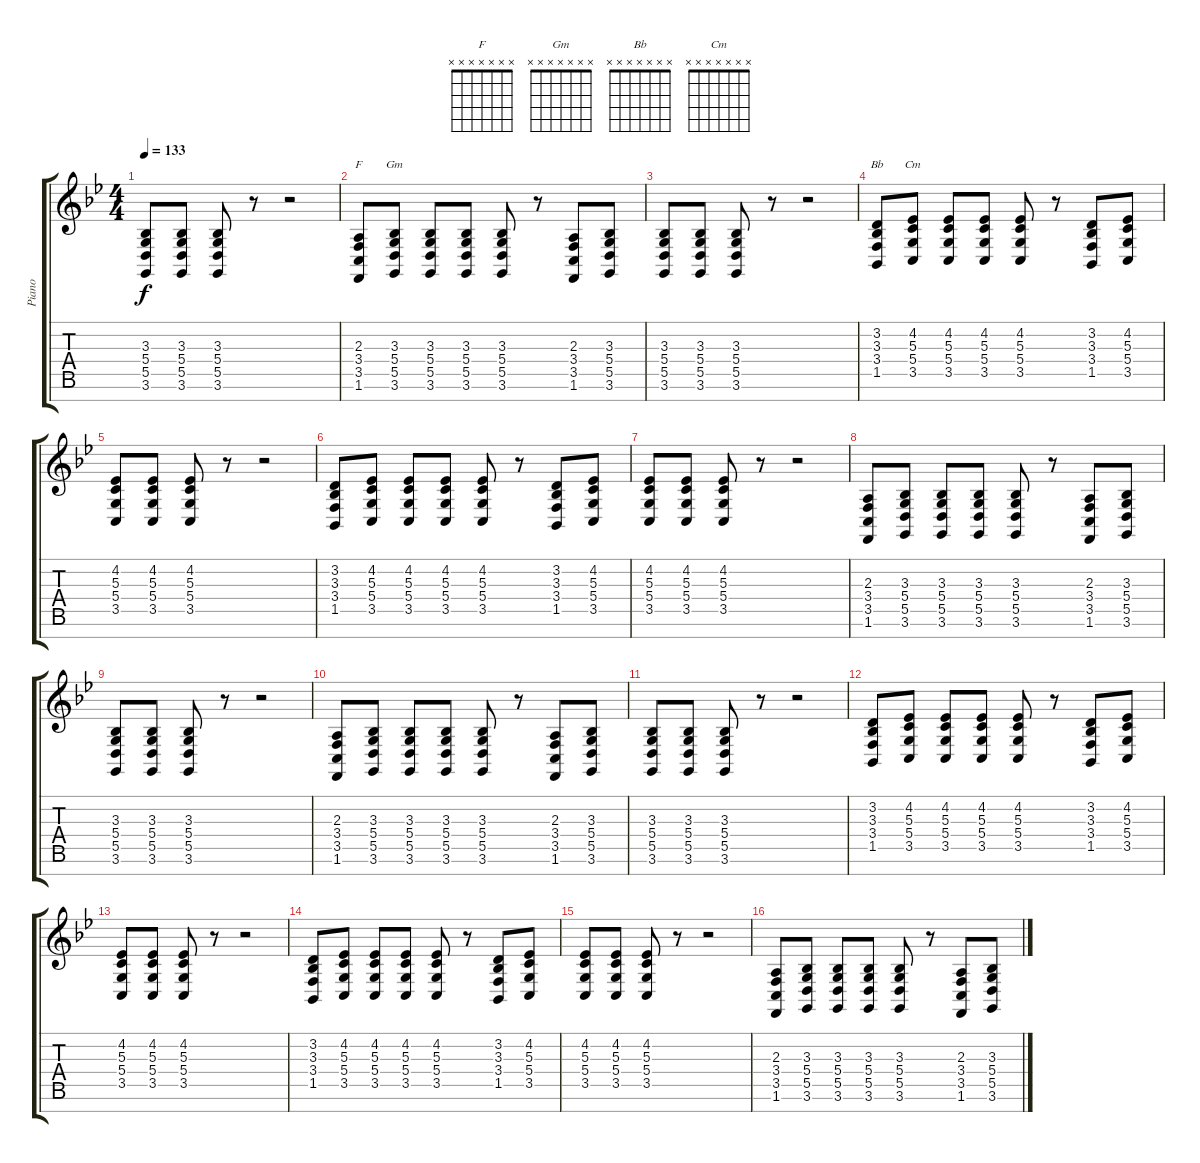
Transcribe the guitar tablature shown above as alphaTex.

\track ("Piano" "Piano") {instrument acousticgrandpiano}
\staff {score tabs}
\tuning (E4 B3 G3 D3 A2 E2 B1) {hide}
\chord ("F" x x x x x x x)
\chord ("Gm" x x x x x x x)
\chord ("Bb" x x x x x x x)
\chord ("Cm" x x x x x x x)
\ts (4 4)
\tempo 133
\clef g2
\ks bb
(3.3 5.4 5.5 3.6).8{dy f} (3.3 5.4 5.5 3.6).8 (3.3 5.4 5.5 3.6).8 r.8 r.2 |
(2.3 3.4 3.5 1.6).8{ch "F"} (3.3 5.4 5.5 3.6).8{ch "Gm"} (3.3 5.4 5.5 3.6).8 (3.3 5.4 5.5 3.6).8 (3.3 5.4 5.5 3.6).8 r.8 (2.3 3.4 3.5 1.6).8 (3.3 5.4 5.5 3.6).8 |
(3.3 5.4 5.5 3.6).8 (3.3 5.4 5.5 3.6).8 (3.3 5.4 5.5 3.6).8 r.8 r.2 |
(3.2 3.3 3.4 1.5).8{ch "Bb"} (4.2 5.3 5.4 3.5).8{ch "Cm"} (4.2 5.3 5.4 3.5).8 (4.2 5.3 5.4 3.5).8 (4.2 5.3 5.4 3.5).8 r.8 (3.2 3.3 3.4 1.5).8 (4.2 5.3 5.4 3.5).8 |
(4.2 5.3 5.4 3.5).8 (4.2 5.3 5.4 3.5).8 (4.2 5.3 5.4 3.5).8 r.8 r.2 |
(3.2 3.3 3.4 1.5).8 (4.2 5.3 5.4 3.5).8 (4.2 5.3 5.4 3.5).8 (4.2 5.3 5.4 3.5).8 (4.2 5.3 5.4 3.5).8 r.8 (3.2 3.3 3.4 1.5).8 (4.2 5.3 5.4 3.5).8 |
(4.2 5.3 5.4 3.5).8 (4.2 5.3 5.4 3.5).8 (4.2 5.3 5.4 3.5).8 r.8 r.2 |
(2.3 3.4 3.5 1.6).8 (3.3 5.4 5.5 3.6).8 (3.3 5.4 5.5 3.6).8 (3.3 5.4 5.5 3.6).8 (3.3 5.4 5.5 3.6).8 r.8 (2.3 3.4 3.5 1.6).8 (3.3 5.4 5.5 3.6).8 |
(3.3 5.4 5.5 3.6).8 (3.3 5.4 5.5 3.6).8 (3.3 5.4 5.5 3.6).8 r.8 r.2 |
(2.3 3.4 3.5 1.6).8 (3.3 5.4 5.5 3.6).8 (3.3 5.4 5.5 3.6).8 (3.3 5.4 5.5 3.6).8 (3.3 5.4 5.5 3.6).8 r.8 (2.3 3.4 3.5 1.6).8 (3.3 5.4 5.5 3.6).8 |
(3.3 5.4 5.5 3.6).8 (3.3 5.4 5.5 3.6).8 (3.3 5.4 5.5 3.6).8 r.8 r.2 |
(3.2 3.3 3.4 1.5).8 (4.2 5.3 5.4 3.5).8 (4.2 5.3 5.4 3.5).8 (4.2 5.3 5.4 3.5).8 (4.2 5.3 5.4 3.5).8 r.8 (3.2 3.3 3.4 1.5).8 (4.2 5.3 5.4 3.5).8 |
(4.2 5.3 5.4 3.5).8 (4.2 5.3 5.4 3.5).8 (4.2 5.3 5.4 3.5).8 r.8 r.2 |
(3.2 3.3 3.4 1.5).8 (4.2 5.3 5.4 3.5).8 (4.2 5.3 5.4 3.5).8 (4.2 5.3 5.4 3.5).8 (4.2 5.3 5.4 3.5).8 r.8 (3.2 3.3 3.4 1.5).8 (4.2 5.3 5.4 3.5).8 |
(4.2 5.3 5.4 3.5).8 (4.2 5.3 5.4 3.5).8 (4.2 5.3 5.4 3.5).8 r.8 r.2 |
(2.3 3.4 3.5 1.6).8 (3.3 5.4 5.5 3.6).8 (3.3 5.4 5.5 3.6).8 (3.3 5.4 5.5 3.6).8 (3.3 5.4 5.5 3.6).8 r.8 (2.3 3.4 3.5 1.6).8 (3.3 5.4 5.5 3.6).8
